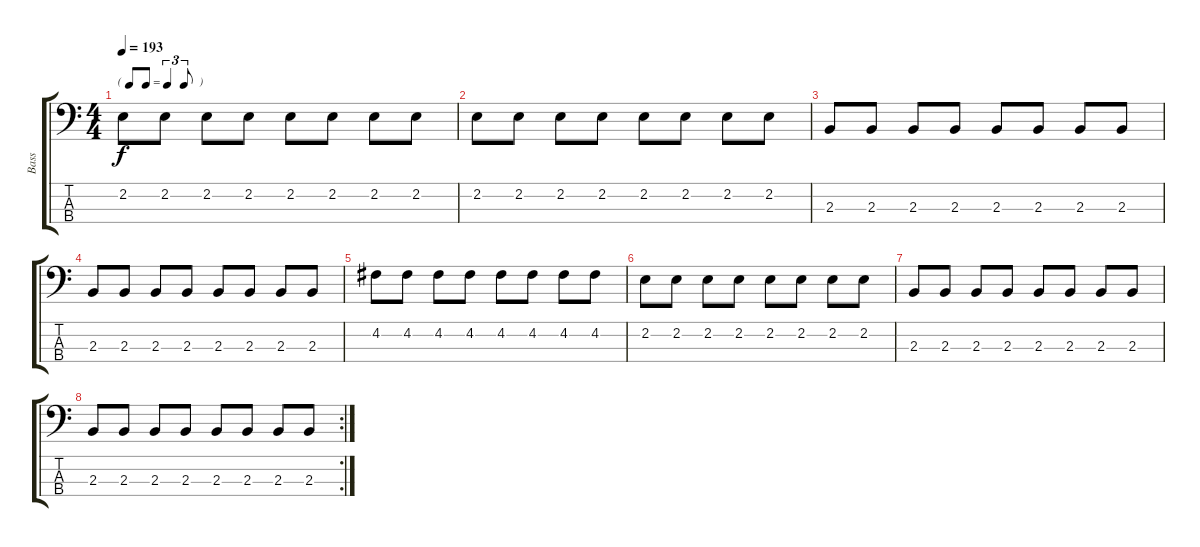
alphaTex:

\track ("Bass" "Bass") {instrument slapbass1}
\staff {score tabs}
\tuning (G2 D2 A1 E1) {hide}
\ts (4 4)
\tf triplet8th
\tempo 193
\clef f4
\ks c
2.2.8{dy f} 2.2.8 2.2.8 2.2.8 2.2.8 2.2.8 2.2.8 2.2.8 |
2.2.8 2.2.8 2.2.8 2.2.8 2.2.8 2.2.8 2.2.8 2.2.8 |
2.3.8 2.3.8 2.3.8 2.3.8 2.3.8 2.3.8 2.3.8 2.3.8 |
2.3.8 2.3.8 2.3.8 2.3.8 2.3.8 2.3.8 2.3.8 2.3.8 |
4.2.8 4.2.8 4.2.8 4.2.8 4.2.8 4.2.8 4.2.8 4.2.8 |
2.2.8 2.2.8 2.2.8 2.2.8 2.2.8 2.2.8 2.2.8 2.2.8 |
2.3.8 2.3.8 2.3.8 2.3.8 2.3.8 2.3.8 2.3.8 2.3.8 |
\rc 2
2.3.8 2.3.8 2.3.8 2.3.8 2.3.8 2.3.8 2.3.8 2.3.8
